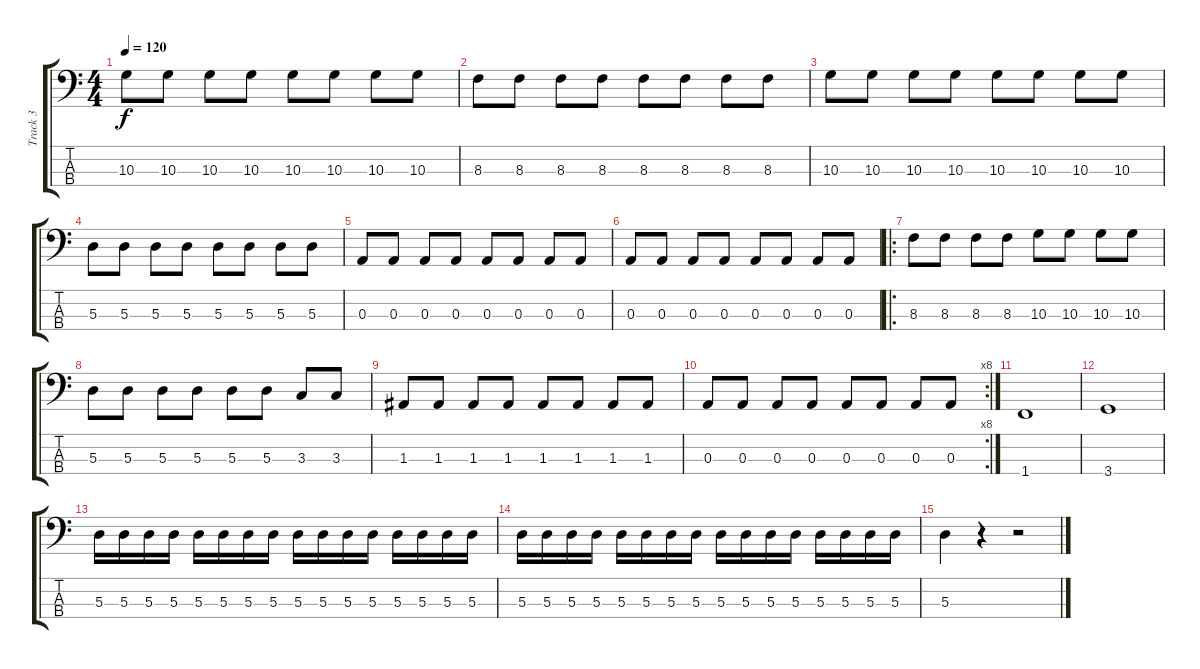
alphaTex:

\track ("Track 3" "Track 3") {instrument electricbassfinger}
\staff {score tabs}
\tuning (G2 D2 A1 E1) {hide}
\ts (4 4)
\tempo 120
\clef f4
\ks c
10.3.8{dy f} 10.3.8 10.3.8 10.3.8 10.3.8 10.3.8 10.3.8 10.3.8 |
8.3.8 8.3.8 8.3.8 8.3.8 8.3.8 8.3.8 8.3.8 8.3.8 |
10.3.8 10.3.8 10.3.8 10.3.8 10.3.8 10.3.8 10.3.8 10.3.8 |
5.3.8 5.3.8 5.3.8 5.3.8 5.3.8 5.3.8 5.3.8 5.3.8 |
0.3.8 0.3.8 0.3.8 0.3.8 0.3.8 0.3.8 0.3.8 0.3.8 |
0.3.8 0.3.8 0.3.8 0.3.8 0.3.8 0.3.8 0.3.8 0.3.8 |
\ro
8.3.8 8.3.8 8.3.8 8.3.8 10.3.8 10.3.8 10.3.8 10.3.8 |
5.3.8 5.3.8 5.3.8 5.3.8 5.3.8 5.3.8 3.3.8 3.3.8 |
1.3.8 1.3.8 1.3.8 1.3.8 1.3.8 1.3.8 1.3.8 1.3.8 |
\rc 8
0.3.8 0.3.8 0.3.8 0.3.8 0.3.8 0.3.8 0.3.8 0.3.8 |
1.4.1 |
3.4.1 |
5.3.16 5.3.16 5.3.16 5.3.16 5.3.16 5.3.16 5.3.16 5.3.16 5.3.16 5.3.16 5.3.16 5.3.16 5.3.16 5.3.16 5.3.16 5.3.16 |
5.3.16 5.3.16 5.3.16 5.3.16 5.3.16 5.3.16 5.3.16 5.3.16 5.3.16 5.3.16 5.3.16 5.3.16 5.3.16 5.3.16 5.3.16 5.3.16 |
5.3.4 r.4 r.2
